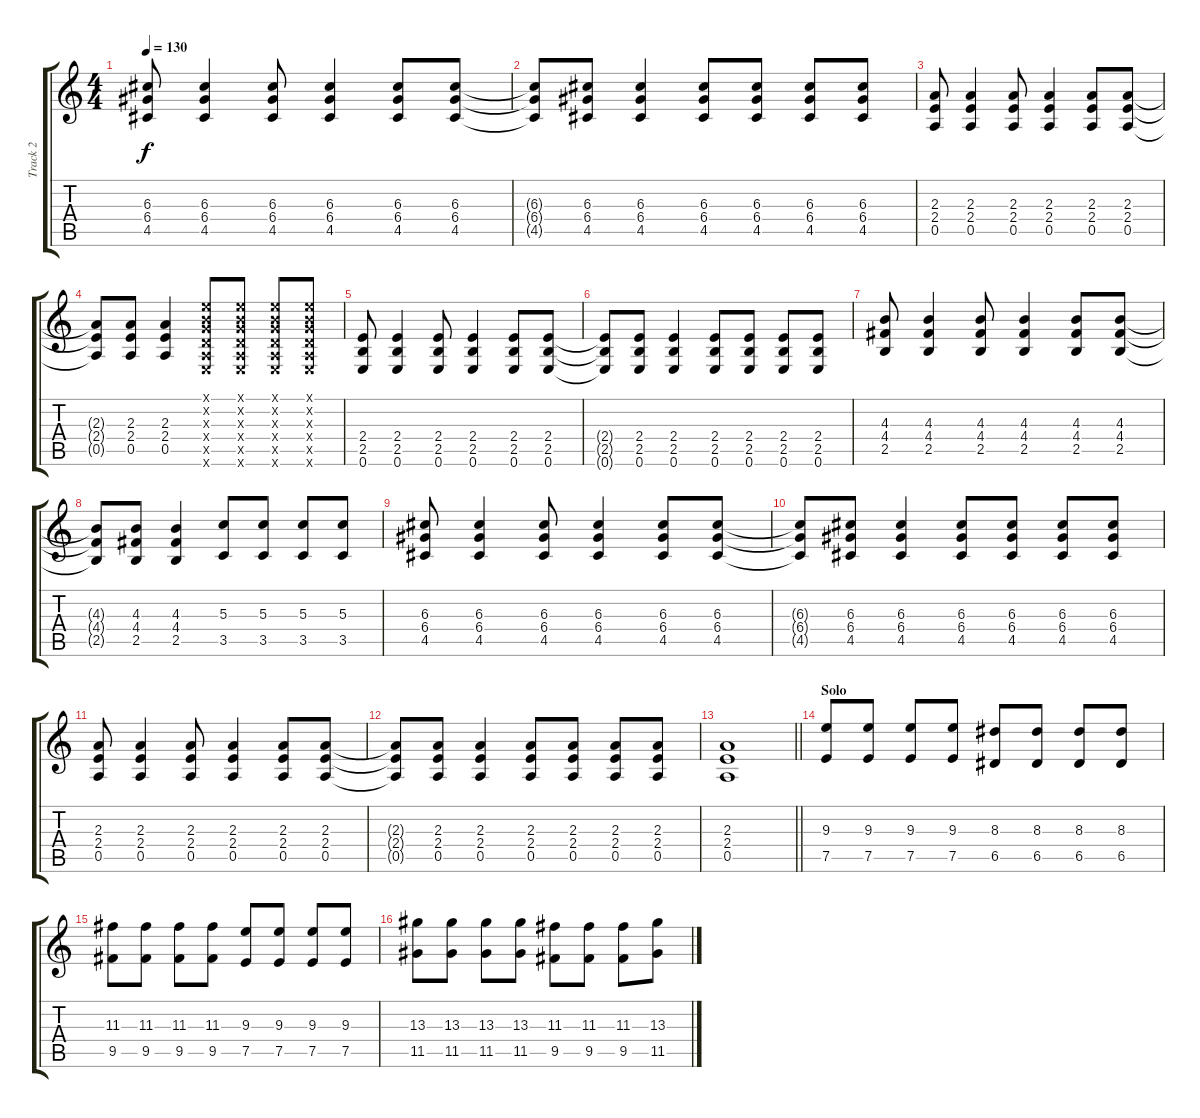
\track ("Track 2" "Track 2") {instrument overdrivenguitar}
\staff {score tabs}
\tuning (E4 B3 G3 D3 A2 E2) {hide}
\ts (4 4)
\tempo 130
\clef g2
\ks c
(6.3 6.4 4.5).8{dy f} (6.3 6.4 4.5).4 (6.3 6.4 4.5).8 (6.3 6.4 4.5).4 (6.3 6.4 4.5).8 (6.3 6.4 4.5).8 |
(6.3{t} 6.4{t} 4.5{t}).8 (6.3 6.4 4.5).8 (6.3 6.4 4.5).4 (6.3 6.4 4.5).8 (6.3 6.4 4.5).8 (6.3 6.4 4.5).8 (6.3 6.4 4.5).8 |
(2.3 2.4 0.5).8 (2.3 2.4 0.5).4 (2.3 2.4 0.5).8 (2.3 2.4 0.5).4 (2.3 2.4 0.5).8 (2.3 2.4 0.5).8 |
(2.3{t} 2.4{t} 0.5{t}).8 (2.3 2.4 0.5).8 (2.3 2.4 0.5).4 (0.1{x} 0.2{x} 0.3{x} 0.4{x} 0.5{x} 0.6{x}).8 (0.1{x} 0.2{x} 0.3{x} 0.4{x} 0.5{x} 0.6{x}).8 (0.1{x} 0.2{x} 0.3{x} 0.4{x} 0.5{x} 0.6{x}).8 (0.1{x} 0.2{x} 0.3{x} 0.4{x} 0.5{x} 0.6{x}).8 |
(2.4 2.5 0.6).8 (2.4 2.5 0.6).4 (2.4 2.5 0.6).8 (2.4 2.5 0.6).4 (2.4 2.5 0.6).8 (2.4 2.5 0.6).8 |
(2.4{t} 2.5{t} 0.6{t}).8 (2.4 2.5 0.6).8 (2.4 2.5 0.6).4 (2.4 2.5 0.6).8 (2.4 2.5 0.6).8 (2.4 2.5 0.6).8 (2.4 2.5 0.6).8 |
(4.3 4.4 2.5).8 (4.3 4.4 2.5).4 (4.3 4.4 2.5).8 (4.3 4.4 2.5).4 (4.3 4.4 2.5).8 (4.3 4.4 2.5).8 |
(4.3{t} 4.4{t} 2.5{t}).8 (4.3 4.4 2.5).8 (4.3 4.4 2.5).4 (5.3 3.5).8 (5.3 3.5).8 (5.3 3.5).8 (5.3 3.5).8 |
(6.3 6.4 4.5).8 (6.3 6.4 4.5).4 (6.3 6.4 4.5).8 (6.3 6.4 4.5).4 (6.3 6.4 4.5).8 (6.3 6.4 4.5).8 |
(6.3{t} 6.4{t} 4.5{t}).8 (6.3 6.4 4.5).8 (6.3 6.4 4.5).4 (6.3 6.4 4.5).8 (6.3 6.4 4.5).8 (6.3 6.4 4.5).8 (6.3 6.4 4.5).8 |
(2.3 2.4 0.5).8 (2.3 2.4 0.5).4 (2.3 2.4 0.5).8 (2.3 2.4 0.5).4 (2.3 2.4 0.5).8 (2.3 2.4 0.5).8 |
(2.3{t} 2.4{t} 0.5{t}).8 (2.3 2.4 0.5).8 (2.3 2.4 0.5).4 (2.3 2.4 0.5).8 (2.3 2.4 0.5).8 (2.3 2.4 0.5).8 (2.3 2.4 0.5).8 |
\barLineRight lightlight
(2.3 2.4 0.5).1 |
\section ("" "Solo")
(9.3 7.5).8 (9.3 7.5).8 (9.3 7.5).8 (9.3 7.5).8 (8.3 6.5).8 (8.3 6.5).8 (8.3 6.5).8 (8.3 6.5).8 |
(11.3 9.5).8 (11.3 9.5).8 (11.3 9.5).8 (11.3 9.5).8 (9.3 7.5).8 (9.3 7.5).8 (9.3 7.5).8 (9.3 7.5).8 |
(13.3 11.5).8 (13.3 11.5).8 (13.3 11.5).8 (13.3 11.5).8 (11.3 9.5).8 (11.3 9.5).8 (11.3 9.5).8 (13.3 11.5).8
